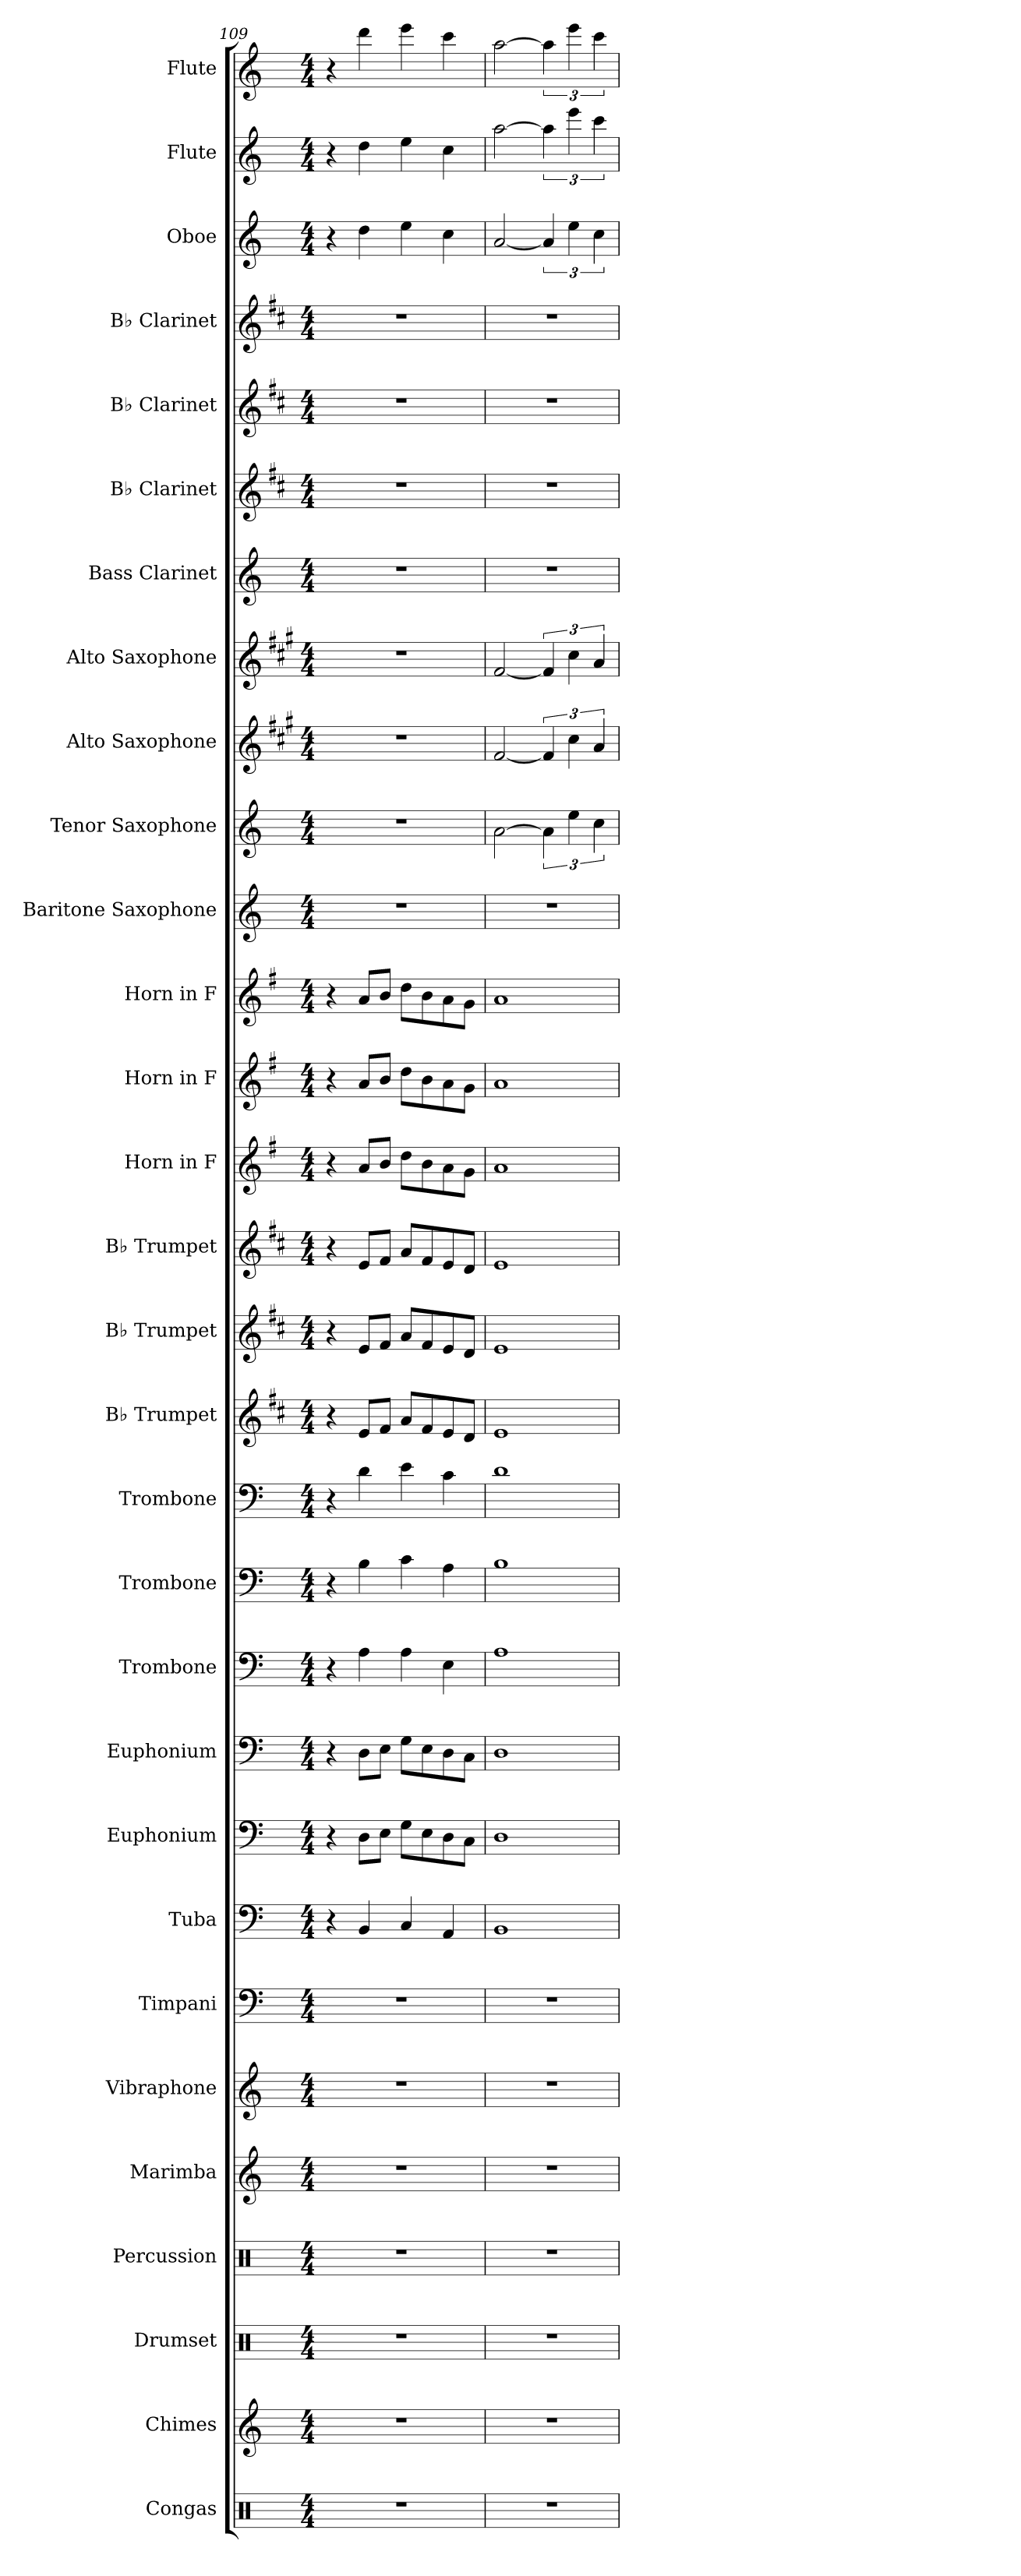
**kern	**kern	**kern	**kern	**kern	**kern	**kern	**kern	**kern	**kern	**kern	**kern	**kern	**kern	**kern	**kern	**kern	**kern	**kern	**kern	**kern	**kern	**kern	**kern	**kern	**kern	**kern	**kern	**kern	**kern
*part30	*part29	*part28	*part27	*part26	*part25	*part24	*part23	*part22	*part21	*part20	*part19	*part18	*part17	*part16	*part15	*part14	*part13	*part12	*part11	*part10	*part9	*part8	*part7	*part6	*part5	*part4	*part3	*part2	*part1
*staff30	*staff29	*staff28	*staff27	*staff26	*staff25	*staff24	*staff23	*staff22	*staff21	*staff20	*staff19	*staff18	*staff17	*staff16	*staff15	*staff14	*staff13	*staff12	*staff11	*staff10	*staff9	*staff8	*staff7	*staff6	*staff5	*staff4	*staff3	*staff2	*staff1
*I"Congas	*I"Chimes	*I"Drumset	*I"Percussion	*I"Marimba	*I"Vibraphone	*I"Timpani	*I"Tuba	*I"Euphonium	*I"Euphonium	*I"Trombone	*I"Trombone	*I"Trombone	*I"B♭ Trumpet	*I"B♭ Trumpet	*I"B♭ Trumpet	*I"Horn in F	*I"Horn in F	*I"Horn in F	*I"Baritone Saxophone	*I"Tenor Saxophone	*I"Alto Saxophone	*I"Alto Saxophone	*I"Bass Clarinet	*I"B♭ Clarinet	*I"B♭ Clarinet	*I"B♭ Clarinet	*I"Oboe	*I"Flute	*I"Flute
*I'Con.	*I'Cme.	*I'D. Set	*I'Perc.	*I'Mrm.	*I'Vib.	*I'Timp.	*I'Tba.	*I'Euph.	*I'Euph.	*I'Tbn.	*I'Tbn.	*I'Tbn.	*I'B♭ Tpt.	*I'B♭ Tpt.	*I'B♭ Tpt.	*	*	*	*I'Bar. Sax.	*I'T. Sax.	*I'A. Sax.	*I'A. Sax.	*I'B. Cl.	*I'B♭ Cl.	*I'B♭ Cl.	*I'B♭ Cl.	*I'Ob.	*I'Fl.	*I'Fl.
*clefX	*clefG2	*clefX	*clefX	*clefG2	*clefG2	*clefF4	*clefF4	*clefF4	*clefF4	*clefF4	*clefF4	*clefF4	*clefG2	*clefG2	*clefG2	*clefG2	*clefG2	*clefG2	*clefG2	*clefG2	*clefG2	*clefG2	*clefG2	*clefG2	*clefG2	*clefG2	*clefG2	*clefG2	*clefG2
*	*	*	*	*	*	*	*	*	*	*	*	*	*ITrd1c2	*ITrd1c2	*ITrd1c2	*ITrd4c7	*ITrd4c7	*ITrd4c7	*ITrd12c21	*ITrd8c14	*ITrd5c9	*ITrd5c9	*ITrd8c14	*ITrd1c2	*ITrd1c2	*ITrd1c2	*	*	*
*k[]	*k[]	*k[]	*k[]	*k[]	*k[]	*k[]	*k[]	*k[]	*k[]	*k[]	*k[]	*k[]	*k[]	*k[]	*k[]	*k[]	*k[]	*k[]	*k[]	*k[]	*k[]	*k[]	*k[]	*k[]	*k[]	*k[]	*k[]	*k[]	*k[]
*M4/4	*M4/4	*M4/4	*M4/4	*M4/4	*M4/4	*M4/4	*M4/4	*M4/4	*M4/4	*M4/4	*M4/4	*M4/4	*M4/4	*M4/4	*M4/4	*M4/4	*M4/4	*M4/4	*M4/4	*M4/4	*M4/4	*M4/4	*M4/4	*M4/4	*M4/4	*M4/4	*M4/4	*M4/4	*M4/4
=109	=109	=109	=109	=109	=109	=109	=109	=109	=109	=109	=109	=109	=109	=109	=109	=109	=109	=109	=109	=109	=109	=109	=109	=109	=109	=109	=109	=109	=109
1r	1r	1r	1r	1r	1r	1r	4r	4r	4r	4r	4r	4r	4r	4r	4r	4r	4r	4r	1r	1r	1r	1r	1r	1r	1r	1r	4r	4r	4r
.	.	.	.	.	.	.	4BB/	8D\L	8D\L	4A\	4B\	4d\	8d/L	8d/L	8d/L	8d/L	8d/L	8d/L	.	.	.	.	.	.	.	.	4dd\	4dd\	4ddd\
.	.	.	.	.	.	.	.	8E\J	8E\J	.	.	.	8e/J	8e/J	8e/J	8e/J	8e/J	8e/J	.	.	.	.	.	.	.	.	.	.	.
.	.	.	.	.	.	.	4C/	8G\L	8G\L	4A\	4c\	4e\	8g/L	8g/L	8g/L	8g\L	8g\L	8g\L	.	.	.	.	.	.	.	.	4ee\	4ee\	4eee\
.	.	.	.	.	.	.	.	8E\	8E\	.	.	.	8e/	8e/	8e/	8e\	8e\	8e\	.	.	.	.	.	.	.	.	.	.	.
.	.	.	.	.	.	.	4AA/	8D\	8D\	4E\	4A\	4c\	8d/	8d/	8d/	8d\	8d\	8d\	.	.	.	.	.	.	.	.	4cc\	4cc\	4ccc\
.	.	.	.	.	.	.	.	8C\J	8C\J	.	.	.	8c/J	8c/J	8c/J	8c\J	8c\J	8c\J	.	.	.	.	.	.	.	.	.	.	.
=110	=110	=110	=110	=110	=110	=110	=110	=110	=110	=110	=110	=110	=110	=110	=110	=110	=110	=110	=110	=110	=110	=110	=110	=110	=110	=110	=110	=110	=110
1r	1r	1r	1r	1r	1r	1r	1BB	1D	1D	1A	1B	1d	1d	1d	1d	1d	1d	1d	1r	[2A\	[2A/	[2A/	1r	1r	1r	1r	[2a/	[2aa\	[2aa\
.	.	.	.	.	.	.	.	.	.	.	.	.	.	.	.	.	.	.	.	6A\]	6A/]	6A/]	.	.	.	.	6a/]	6aa\]	6aa\]
.	.	.	.	.	.	.	.	.	.	.	.	.	.	.	.	.	.	.	.	6e\	6e\	6e\	.	.	.	.	6ee\	6eee\	6eee\
.	.	.	.	.	.	.	.	.	.	.	.	.	.	.	.	.	.	.	.	6c\	6c/	6c/	.	.	.	.	6cc\	6ccc\	6ccc\
=	=	=	=	=	=	=	=	=	=	=	=	=	=	=	=	=	=	=	=	=	=	=	=	=	=	=	=	=	=
*-	*-	*-	*-	*-	*-	*-	*-	*-	*-	*-	*-	*-	*-	*-	*-	*-	*-	*-	*-	*-	*-	*-	*-	*-	*-	*-	*-	*-	*-
